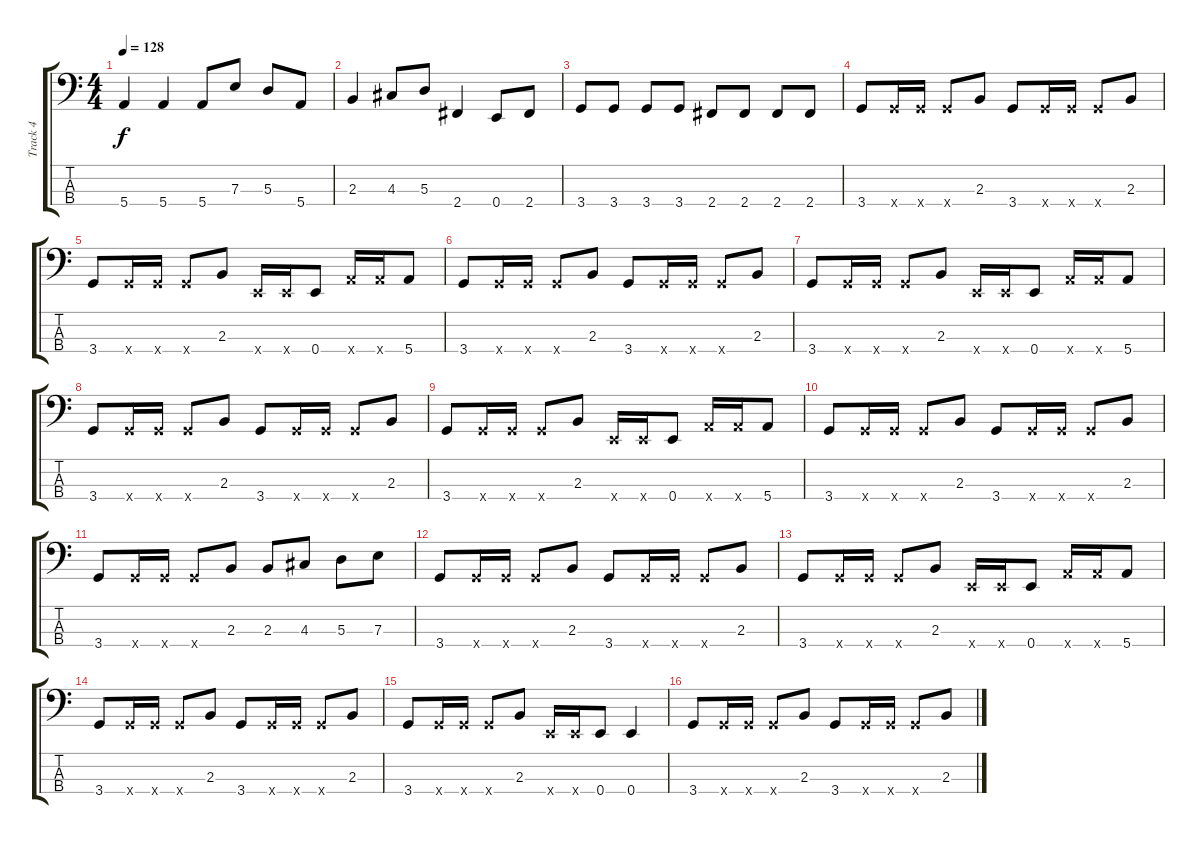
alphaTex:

\track ("Track 4" "Track 4") {instrument electricbassfinger}
\staff {score tabs}
\tuning (G2 D2 A1 E1) {hide}
\ts (4 4)
\tempo 128
\clef f4
\ks c
5.4.4{dy f} 5.4.4 5.4.8 7.3.8 5.3.8 5.4.8 |
2.3.4 4.3.8 5.3.8 2.4.4 0.4.8 2.4.8 |
3.4.8 3.4.8 3.4.8 3.4.8 2.4.8 2.4.8 2.4.8 2.4.8 |
3.4.8 3.4{x}.16 3.4{x}.16 3.4{x}.8 2.3.8 3.4.8 3.4{x}.16 3.4{x}.16 3.4{x}.8 2.3.8 |
3.4.8 3.4{x}.16 3.4{x}.16 3.4{x}.8 2.3.8 0.4{x}.16 0.4{x}.16 0.4.8 5.4{x}.16 5.4{x}.16 5.4.8 |
3.4.8 3.4{x}.16 3.4{x}.16 3.4{x}.8 2.3.8 3.4.8 3.4{x}.16 3.4{x}.16 3.4{x}.8 2.3.8 |
3.4.8 3.4{x}.16 3.4{x}.16 3.4{x}.8 2.3.8 0.4{x}.16 0.4{x}.16 0.4.8 5.4{x}.16 5.4{x}.16 5.4.8 |
3.4.8 3.4{x}.16 3.4{x}.16 3.4{x}.8 2.3.8 3.4.8 3.4{x}.16 3.4{x}.16 3.4{x}.8 2.3.8 |
3.4.8 3.4{x}.16 3.4{x}.16 3.4{x}.8 2.3.8 0.4{x}.16 0.4{x}.16 0.4.8 5.4{x}.16 5.4{x}.16 5.4.8 |
3.4.8 3.4{x}.16 3.4{x}.16 3.4{x}.8 2.3.8 3.4.8 3.4{x}.16 3.4{x}.16 3.4{x}.8 2.3.8 |
3.4.8 3.4{x}.16 3.4{x}.16 3.4{x}.8 2.3.8 2.3.8 4.3.8 5.3.8 7.3.8 |
3.4.8 3.4{x}.16 3.4{x}.16 3.4{x}.8 2.3.8 3.4.8 3.4{x}.16 3.4{x}.16 3.4{x}.8 2.3.8 |
3.4.8 3.4{x}.16 3.4{x}.16 3.4{x}.8 2.3.8 0.4{x}.16 0.4{x}.16 0.4.8 5.4{x}.16 5.4{x}.16 5.4.8 |
3.4.8 3.4{x}.16 3.4{x}.16 3.4{x}.8 2.3.8 3.4.8 3.4{x}.16 3.4{x}.16 3.4{x}.8 2.3.8 |
3.4.8 3.4{x}.16 3.4{x}.16 3.4{x}.8 2.3.8 0.4{x}.16 0.4{x}.16 0.4.8 0.4.4 |
3.4.8 3.4{x}.16 3.4{x}.16 3.4{x}.8 2.3.8 3.4.8 3.4{x}.16 3.4{x}.16 3.4{x}.8 2.3.8
